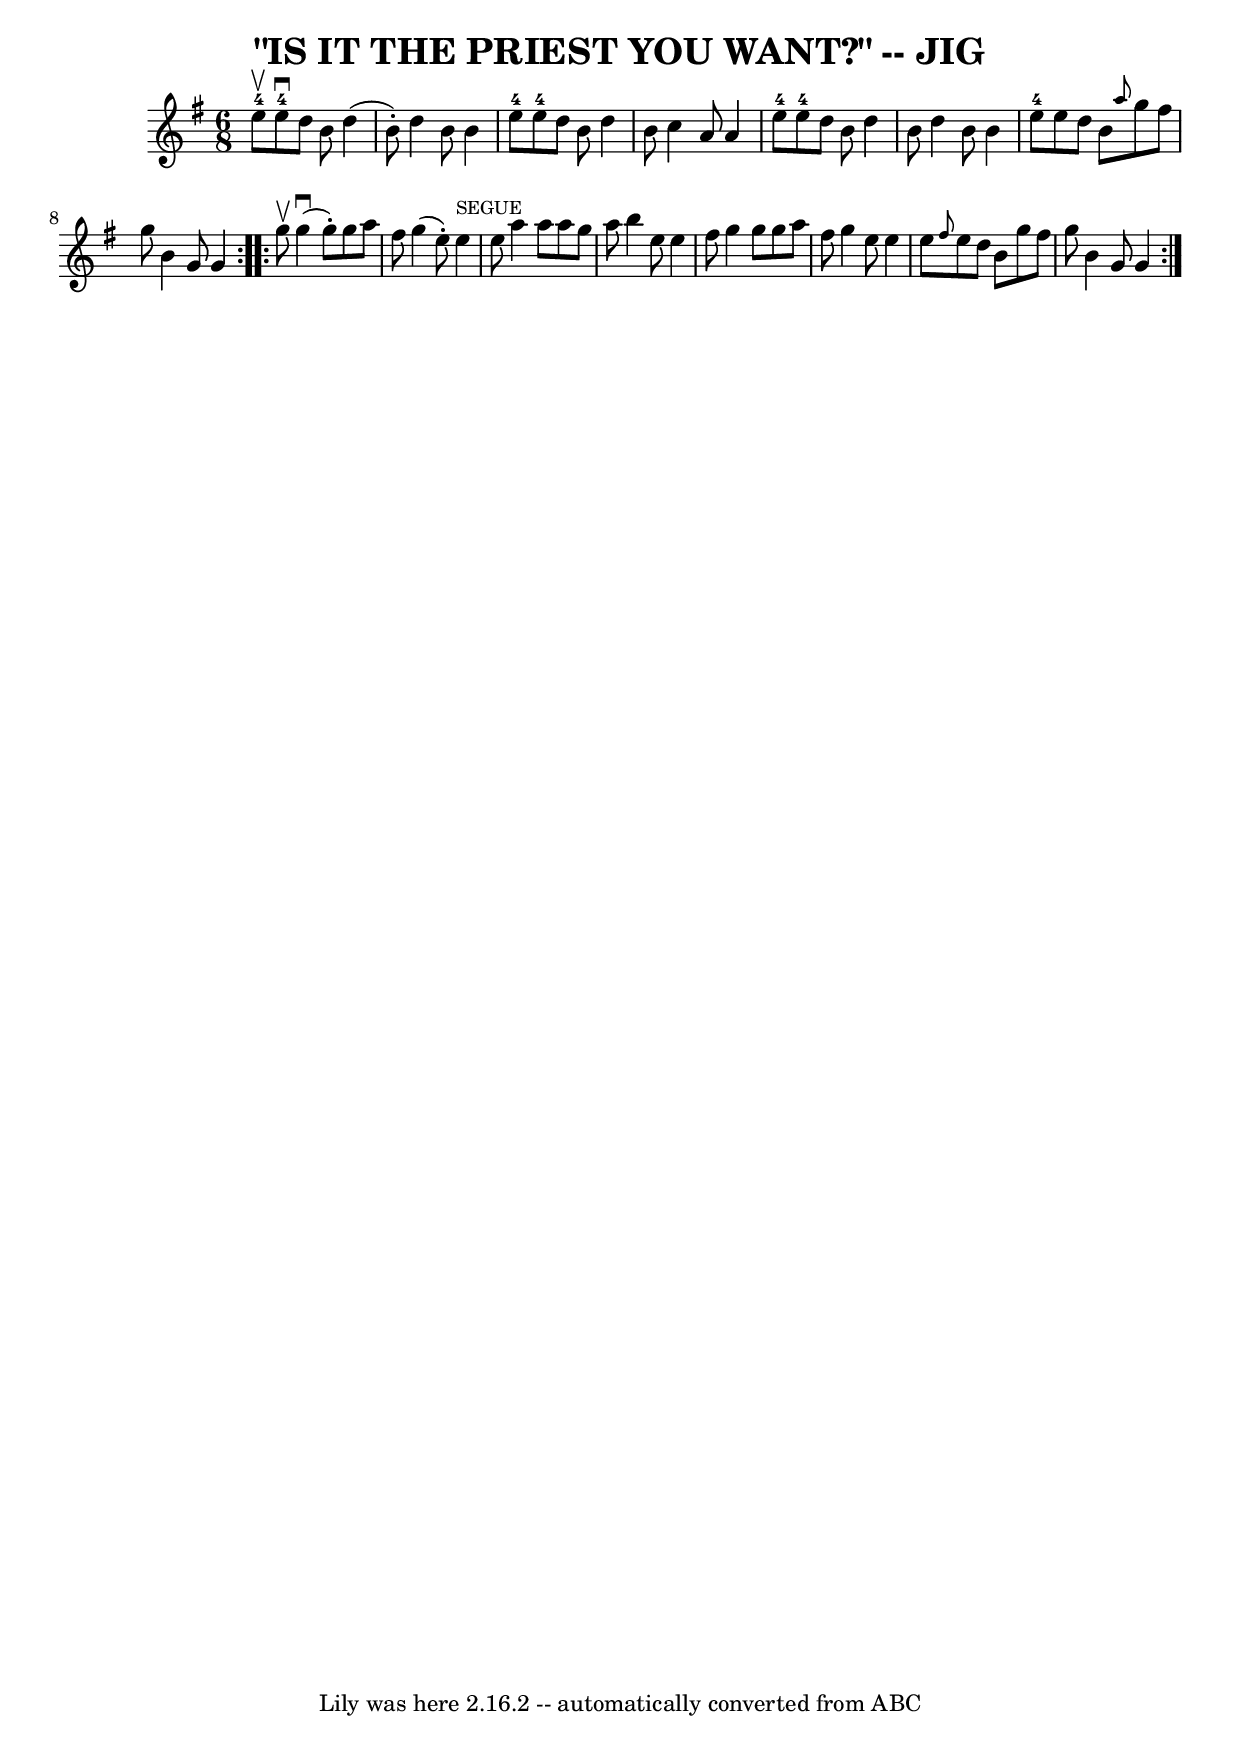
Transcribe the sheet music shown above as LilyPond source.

\version "2.16.2"
\include "Mammoth.ily"
\header {
  %% book = "Ryan's Mammoth Collection of Fiddle Tunes"
  crossRefNumber = "1"
  footnotes = ""
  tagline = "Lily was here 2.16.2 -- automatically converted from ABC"
  title = "\"IS IT THE PRIEST YOU WANT?\" -- JIG"

}
voicedefault =  {



  \repeat volta 2 {

    \time 6/8 
    \key g \major
    e''8-4^\upbow       |
    e''8 
    -4^\downbow d''8 b'8 d''4 (b'8 -.)   |
    d''4 b'8    
    b'4 e''8-4   |
    e''8-4 d''8 b'8 d''4 b'8    
    |
    c''4 a'8 a'4 e''8-4       |
    e''8-4 d''8  
    b'8 d''4 b'8    |
    d''4 b'8 b'4 e''8-4   |
    
    e''8 d''8 b'8  \grace { a''8  
			  } g''8 fis''8 g''8    |
    
    b'4 g'8 g'4    
  }     
  \repeat volta 2 {
    g''8^\upbow       |
    
    g''4 (^\downbow g''8 -.) g''8 a''8 fis''8    |
    g''4 (
    e''8 -.) e''4^\segue e''8    |
    a''4 a''8 a''8 g''8  
    a''8    |
    b''4 e''8 e''4 fis''8        |
    g''4    
    g''8 g''8 a''8 fis''8    |
    g''4 e''8 e''4 e''8    
    |
    \grace { fis''8  
	   } e''8 d''8 b'8 g''8 fis''8 g''8  
    |
    b'4 g'8 g'4    
  }   

}

\score{
  <<

    \context Staff="default"
    {
      \voicedefault 
      
    }

  >>
  \layout {
    
  }
  \midi {
  }

}
